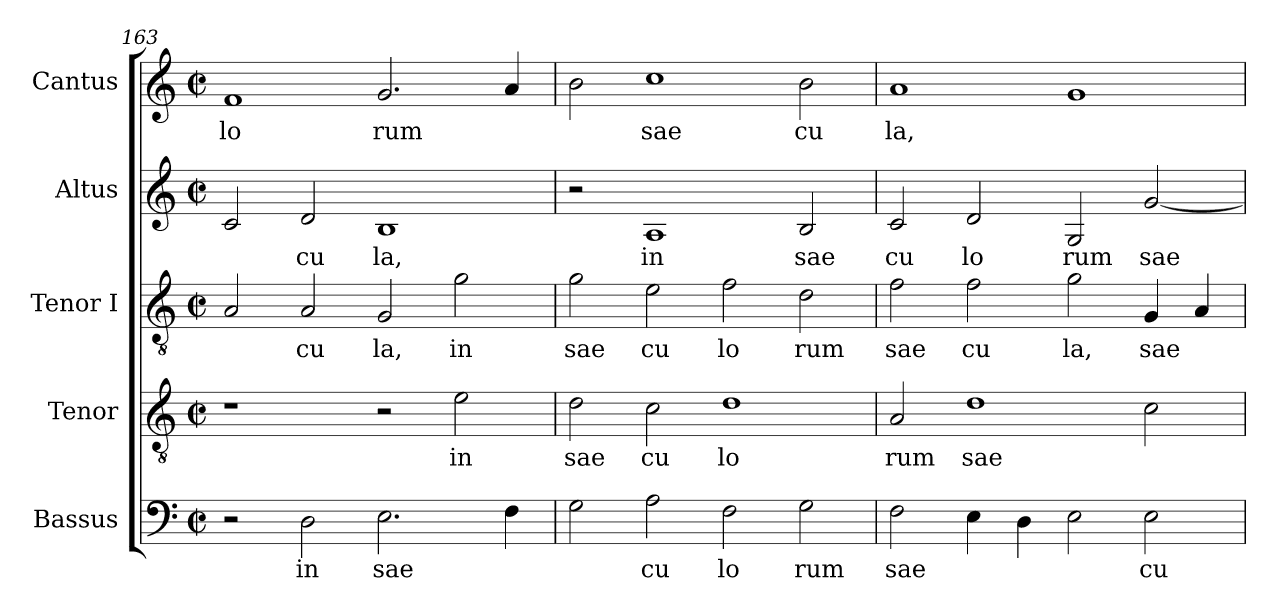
**kern	**text	**kern	**text	**kern	**text	**kern	**text	**kern	**text
*part5	*part5	*part4	*part4	*part3	*part3	*part2	*part2	*part1	*part1
*staff5	*staff5	*staff4	*staff4	*staff3	*staff3	*staff2	*staff2	*staff1	*staff1
*I"Bassus	*	*I"Tenor	*	*I"Tenor I	*	*I"Altus	*	*I"Cantus	*
*I'Bassus	*	*I'Tenor	*	*I'Tenor I	*	*I'Altus	*	*I'Cantus	*
*clefF4	*	*clefGv2	*	*clefGv2	*	*clefG2	*	*clefG2	*
*M2/2	*	*M2/2	*	*M2/2	*	*M2/2	*	*M2/2	*
*met(c|)	*	*met(c|)	*	*met(c|)	*	*met(c|)	*	*met(c|)	*
=163	=163	=163	=163	=163	=163	=163	=163	=163	=163
!	!	!	!	!	!	!	!	!	!LO:LY:b:cj
2r	.	1r	.	2A/	.	2c/	.	1f	lo
!	!LO:LY:b:cj	!	!	!	!LO:LY:b:cj	!	!LO:LY:b:cj	!	!
2D\	in	.	.	2A/	cu	2d/	cu	.	.
!	!LO:LY:b	!	!	!	!LO:LY:b:cj	!	!LO:LY:b:cj	!	!LO:LY:b
2.E\	sae	2r	.	2G/	la,	1B	la,	2.g/	rum
!	!	!	!LO:LY:b:cj	!	!LO:LY:b:cj	!	!	!	!
.	.	2e\	in	2g\	in	.	.	.	.
4F\	.	.	.	.	.	.	.	4a/	.
=164	=164	=164	=164	=164	=164	=164	=164	=164	=164
!	!	!	!LO:LY:b:cj	!	!LO:LY:b:cj	!	!	!	!
2G\	.	2d\	sae	2g\	sae	2r	.	2b\	.
!	!LO:LY:b:cj	!	!LO:LY:b:cj	!	!LO:LY:b:cj	!	!LO:LY:b:cj	!	!LO:LY:b:cj
2A\	cu	2c\	cu	2e\	cu	1A	in	1cc	sae
!	!LO:LY:b:cj	!	!LO:LY:b:cj	!	!LO:LY:b:cj	!	!	!	!
2F\	lo	1d	lo	2f\	lo	.	.	.	.
!	!LO:LY:b:cj	!	!	!	!LO:LY:b:cj	!	!LO:LY:b:cj	!	!LO:LY:b:cj
2G\	rum	.	.	2d\	rum	2B/	sae	2b\	cu
=165	=165	=165	=165	=165	=165	=165	=165	=165	=165
!	!LO:LY:b	!	!LO:LY:b:cj	!	!LO:LY:b:cj	!	!LO:LY:b:cj	!	!LO:LY:b:cj
2F\	sae	2A/	rum	2f\	sae	2c/	cu	1a	la,
!	!	!	!LO:LY:b:cj	!	!LO:LY:b:cj	!	!LO:LY:b:cj	!	!
4E\	.	1d	sae	2f\	cu	2d/	lo	.	.
4D\	.	.	.	.	.	.	.	.	.
!	!	!	!	!	!LO:LY:b:cj	!	!LO:LY:b:cj	!	!
2E\	.	.	.	2g\	la,	2G/	rum	1g	.
!	!LO:LY:b:cj	!	!	!	!LO:LY:b	!	!LO:LY:b	!	!
2E\	cu	2c\	.	4G/	sae	[<2g/	sae	.	.
.	.	.	.	4A/	.	.	.	.	.
=	=	=	=	=	=	=	=	=	=
*-	*-	*-	*-	*-	*-	*-	*-	*-	*-
